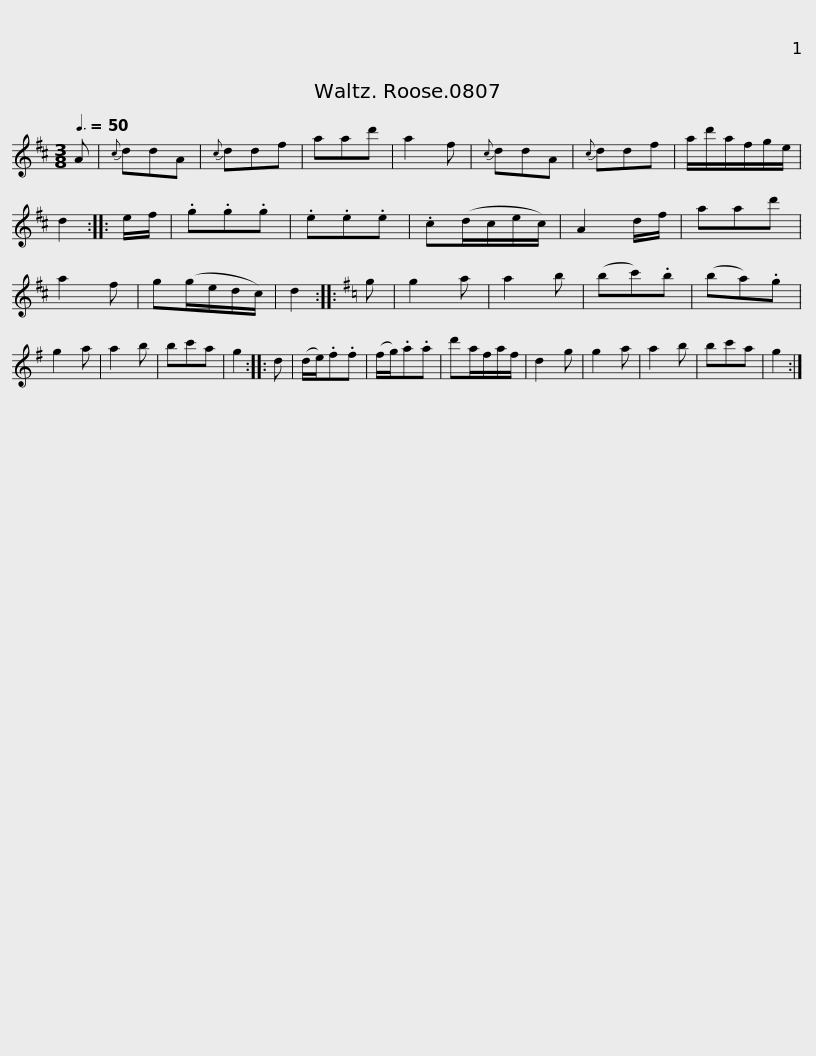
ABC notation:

X:1
L:1/8
Q:3/8=50
M:3/8
I:linebreak $
K:D
V:1 treble
V:1
 A |{c} ddA |{c} ddf | aad' | a2 f | %5
{c} ddA |{c} ddf | a/d'/a/f/g/e/ | d2 :: e/f/ | %10
 .g.g.g | .e.e.e |$ .c(d/c/e/c/) | A2 d/f/ | aad' | %15
 a2 f | g(g/e/d/c/) | d2 ::[K:G] g | g2 a | %20
 a2 b | (bc').b | (ba).g | g2 a | a2 b |$ %25
 bc'a | g2 :: d | (d/e/).f.f | (f/g/).a.a | %30
 d'a/f/a/f/ | d2 g | g2 a | a2 b | bc'a | %35
 g2 :| %36
